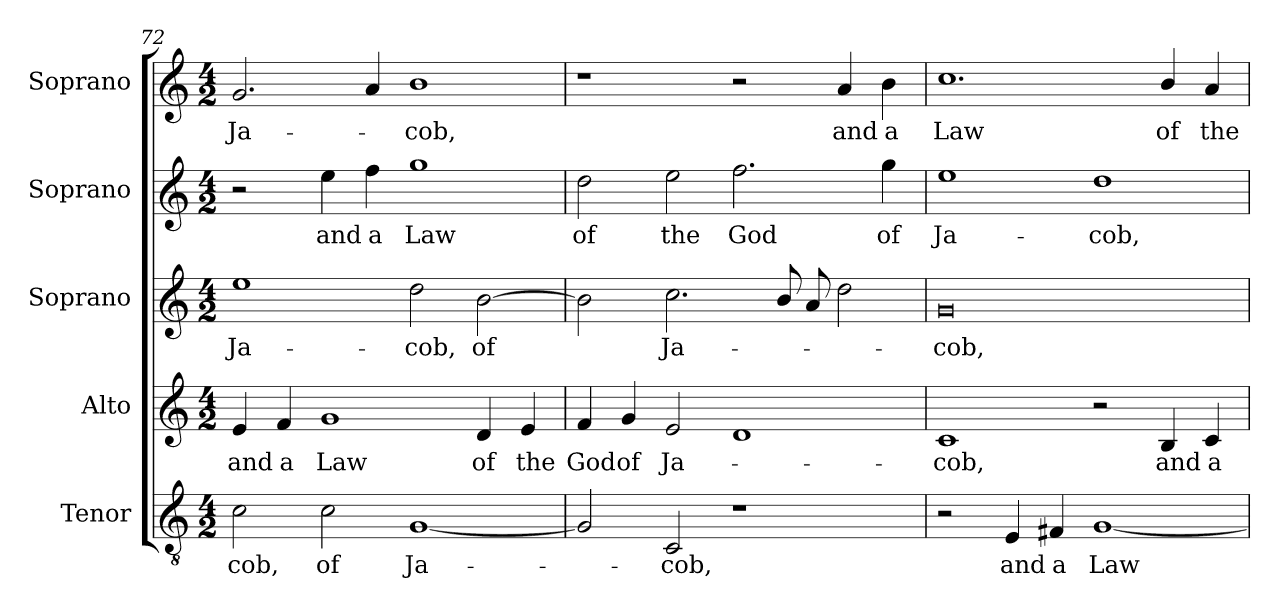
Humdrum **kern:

**kern	**text	**kern	**text	**kern	**text	**kern	**text	**kern	**text
*part5	*part5	*part4	*part4	*part3	*part3	*part2	*part2	*part1	*part1
*staff5	*staff5	*staff4	*staff4	*staff3	*staff3	*staff2	*staff2	*staff1	*staff1
*I"Tenor	*	*I"Alto	*	*I"Soprano	*	*I"Soprano	*	*I"Soprano	*
*I'T.	*	*I'A.	*	*I'S.	*	*I'S.	*	*I'S.	*
!!LO:PB:g=z
*clefGv2	*	*clefG2	*	*clefG2	*	*clefG2	*	*clefG2	*
*ITrd7c12	*	*	*	*	*	*	*	*	*
*k[]	*	*k[]	*	*k[]	*	*k[]	*	*k[]	*
*C:	*	*C:	*	*C:	*	*C:	*	*C:	*
*M4/2	*	*M4/2	*	*M4/2	*	*M4/2	*	*M4/2	*
=72	=72	=72	=72	=72	=72	=72	=72	=72	=72
!	!LO:LY:b:color=#000000	!	!	!	!	!	!	!	!
!	!	!	!LO:LY:b:color=#000000	!	!	!	!	!	!
!	!	!	!	!	!LO:LY:b:color=#000000	!	!	!	!
!	!	!	!	!	!	!	!	!	!LO:LY:b:color=#000000
2Ci\	-cob,	4ei/	and	1eei	Ja-	2r	.	2.gi/	Ja-
!	!	!	!LO:LY:b:color=#000000	!	!	!	!	!	!
.	.	4fi/	a	.	.	.	.	.	.
!	!LO:LY:b:color=#000000	!	!	!	!	!	!	!	!
!	!	!	!LO:LY:b:color=#000000	!	!	!	!	!	!
!	!	!	!	!	!	!	!LO:LY:b:color=#000000	!	!
2Ci\	of	1gi	Law	.	.	4eei\	and	.	.
!	!	!	!	!	!	!	!LO:LY:b:color=#000000	!	!
.	.	.	.	.	.	4ffi\	a	4ai/	.
!	!LO:LY:b:color=#000000	!	!	!	!	!	!	!	!
!	!	!	!	!	!LO:LY:b:color=#000000	!	!	!	!
!	!	!	!	!	!	!	!LO:LY:b:color=#000000	!	!
!	!	!	!	!	!	!	!	!	!LO:LY:b:color=#000000
[1GGi	Ja-	.	.	2ddi\	-cob,	1ggi	Law	1bi	-cob,
!	!	!	!LO:LY:b:color=#000000	!	!	!	!	!	!
!	!	!	!	!	!LO:LY:b:color=#000000	!	!	!	!
.	.	4di/	of	[2bi\	of	.	.	.	.
!	!	!	!LO:LY:b:color=#000000	!	!	!	!	!	!
.	.	4ei/	the	.	.	.	.	.	.
=73	=73	=73	=73	=73	=73	=73	=73	=73	=73
!	!	!	!LO:LY:b:color=#000000	!	!	!	!	!	!
!	!	!	!	!	!	!	!LO:LY:b:color=#000000	!	!
2GGi/]	.	4fi/	God	2bi\]	.	2ddi\	of	1r	.
!	!	!	!LO:LY:b:color=#000000	!	!	!	!	!	!
.	.	4gi/	of	.	.	.	.	.	.
!	!LO:LY:b:color=#000000	!	!	!	!	!	!	!	!
!	!	!	!LO:LY:b:color=#000000	!	!	!	!	!	!
!	!	!	!	!	!LO:LY:b:color=#000000	!	!	!	!
!	!	!	!	!	!	!	!LO:LY:b:color=#000000	!	!
2CCi/	-cob,	2ei/	Ja-	2.cci\	Ja-	2eei\	the	.	.
!	!	!	!	!	!	!	!LO:LY:b:color=#000000	!	!
1r	.	1di	.	.	.	2.ffi\	God	2r	.
.	.	.	.	8bi/	.	.	.	.	.
.	.	.	.	8ai/	.	.	.	.	.
!	!	!	!	!	!	!	!	!	!LO:LY:b:color=#000000
.	.	.	.	2ddi\	.	.	.	4ai/	and
!	!	!	!	!	!	!	!LO:LY:b:color=#000000	!	!
!	!	!	!	!	!	!	!	!	!LO:LY:b:color=#000000
.	.	.	.	.	.	4ggi\	of	4bi\	a
=74	=74	=74	=74	=74	=74	=74	=74	=74	=74
!	!	!	!LO:LY:b:color=#000000	!	!	!	!	!	!
!	!	!	!	!	!LO:LY:b:color=#000000	!	!	!	!
!	!	!	!	!	!	!	!LO:LY:b:color=#000000	!	!
!	!	!	!	!	!	!	!	!	!LO:LY:b:color=#000000
2r	.	1ci	-cob,	0gi	-cob,	1eei	Ja-	1.cci	Law
!	!LO:LY:b:color=#000000	!	!	!	!	!	!	!	!
4EEi/	and	.	.	.	.	.	.	.	.
!	!LO:LY:b:color=#000000	!	!	!	!	!	!	!	!
4FF#Xi/	a	.	.	.	.	.	.	.	.
!	!LO:LY:b:color=#000000	!	!	!	!	!	!	!	!
!	!	!	!	!	!	!	!LO:LY:b:color=#000000	!	!
[1GGi	Law	2r	.	.	.	1ddi	-cob,	.	.
!	!	!	!LO:LY:b:color=#000000	!	!	!	!	!	!
!	!	!	!	!	!	!	!	!	!LO:LY:b:color=#000000
.	.	4Bi/	and	.	.	.	.	4bi/	of
!	!	!	!LO:LY:b:color=#000000	!	!	!	!	!	!
!	!	!	!	!	!	!	!	!	!LO:LY:b:color=#000000
.	.	4ci/	a	.	.	.	.	4ai/	the
=	=	=	=	=	=	=	=	=	=
*-	*-	*-	*-	*-	*-	*-	*-	*-	*-
